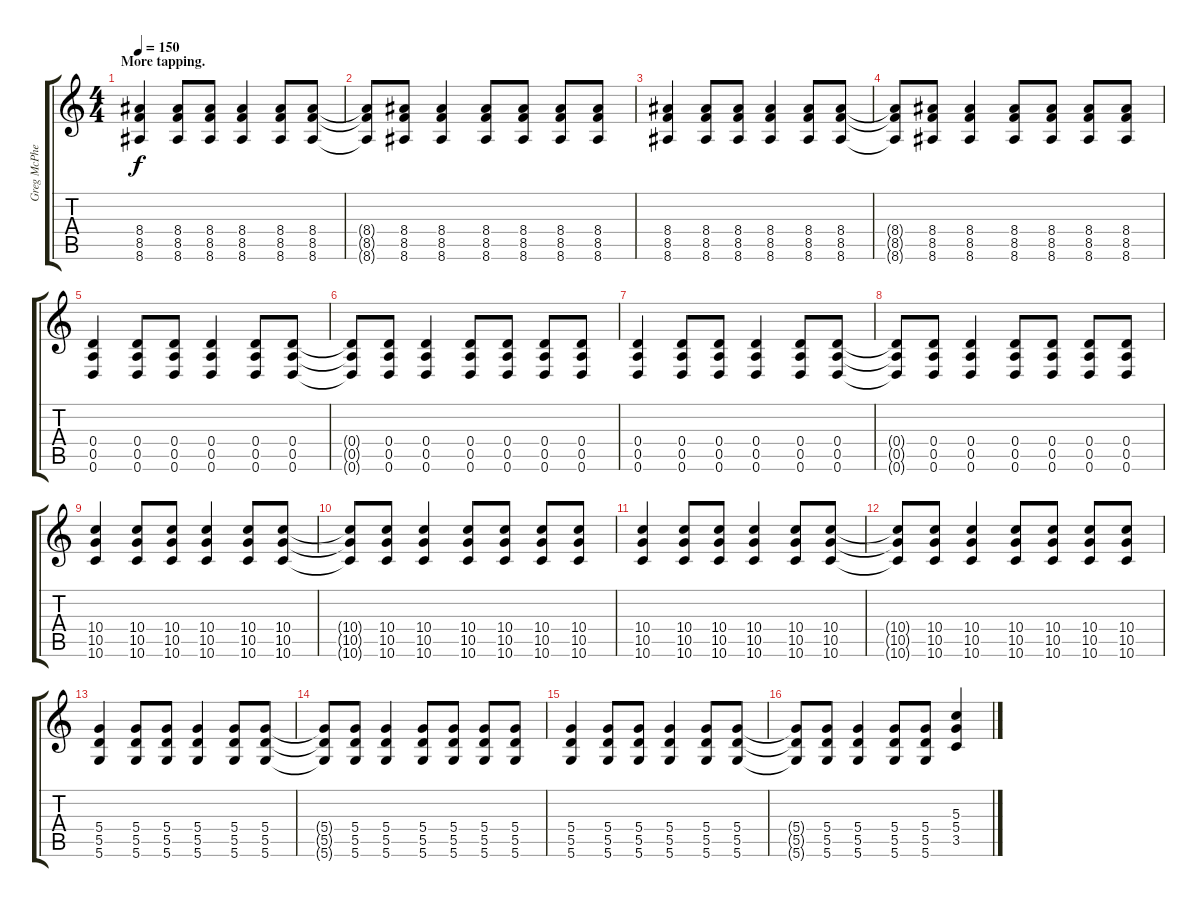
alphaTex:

\track ("Greg McPherson (Rhythm Guitar)" "Greg McPhe") {instrument distortionguitar}
\staff {score tabs}
\tuning (E4 B3 G3 D3 A2 D2) {hide}
\ts (4 4)
\section ("" "More tapping.")
\tempo 150
\clef g2
\ks c
(8.4 8.5 8.6).4{dy f} (8.4 8.5 8.6).8 (8.4 8.5 8.6).8 (8.4 8.5 8.6).4 (8.4 8.5 8.6).8 (8.4 8.5 8.6).8 |
(8.4{t} 8.5{t} 8.6{t}).8 (8.4 8.5 8.6).8 (8.4 8.5 8.6).4 (8.4 8.5 8.6).8 (8.4 8.5 8.6).8 (8.4 8.5 8.6).8 (8.4 8.5 8.6).8 |
(8.4 8.5 8.6).4 (8.4 8.5 8.6).8 (8.4 8.5 8.6).8 (8.4 8.5 8.6).4 (8.4 8.5 8.6).8 (8.4 8.5 8.6).8 |
(8.4{t} 8.5{t} 8.6{t}).8 (8.4 8.5 8.6).8 (8.4 8.5 8.6).4 (8.4 8.5 8.6).8 (8.4 8.5 8.6).8 (8.4 8.5 8.6).8 (8.4 8.5 8.6).8 |
(0.4 0.5 0.6).4 (0.4 0.5 0.6).8 (0.4 0.5 0.6).8 (0.4 0.5 0.6).4 (0.4 0.5 0.6).8 (0.4 0.5 0.6).8 |
(0.4{t} 0.5{t} 0.6{t}).8 (0.4 0.5 0.6).8 (0.4 0.5 0.6).4 (0.4 0.5 0.6).8 (0.4 0.5 0.6).8 (0.4 0.5 0.6).8 (0.4 0.5 0.6).8 |
(0.4 0.5 0.6).4 (0.4 0.5 0.6).8 (0.4 0.5 0.6).8 (0.4 0.5 0.6).4 (0.4 0.5 0.6).8 (0.4 0.5 0.6).8 |
(0.4{t} 0.5{t} 0.6{t}).8 (0.4 0.5 0.6).8 (0.4 0.5 0.6).4 (0.4 0.5 0.6).8 (0.4 0.5 0.6).8 (0.4 0.5 0.6).8 (0.4 0.5 0.6).8 |
(10.4 10.5 10.6).4 (10.4 10.5 10.6).8 (10.4 10.5 10.6).8 (10.4 10.5 10.6).4 (10.4 10.5 10.6).8 (10.4 10.5 10.6).8 |
(10.4{t} 10.5{t} 10.6{t}).8 (10.4 10.5 10.6).8 (10.4 10.5 10.6).4 (10.4 10.5 10.6).8 (10.4 10.5 10.6).8 (10.4 10.5 10.6).8 (10.4 10.5 10.6).8 |
(10.4 10.5 10.6).4 (10.4 10.5 10.6).8 (10.4 10.5 10.6).8 (10.4 10.5 10.6).4 (10.4 10.5 10.6).8 (10.4 10.5 10.6).8 |
(10.4{t} 10.5{t} 10.6{t}).8 (10.4 10.5 10.6).8 (10.4 10.5 10.6).4 (10.4 10.5 10.6).8 (10.4 10.5 10.6).8 (10.4 10.5 10.6).8 (10.4 10.5 10.6).8 |
(5.4 5.5 5.6).4 (5.4 5.5 5.6).8 (5.4 5.5 5.6).8 (5.4 5.5 5.6).4 (5.4 5.5 5.6).8 (5.4 5.5 5.6).8 |
(5.4{t} 5.5{t} 5.6{t}).8 (5.4 5.5 5.6).8 (5.4 5.5 5.6).4 (5.4 5.5 5.6).8 (5.4 5.5 5.6).8 (5.4 5.5 5.6).8 (5.4 5.5 5.6).8 |
(5.4 5.5 5.6).4 (5.4 5.5 5.6).8 (5.4 5.5 5.6).8 (5.4 5.5 5.6).4 (5.4 5.5 5.6).8 (5.4 5.5 5.6).8 |
(5.4{t} 5.5{t} 5.6{t}).8 (5.4 5.5 5.6).8 (5.4 5.5 5.6).4 (5.4 5.5 5.6).8 (5.4 5.5 5.6).8 (5.3 5.4 3.5).4
